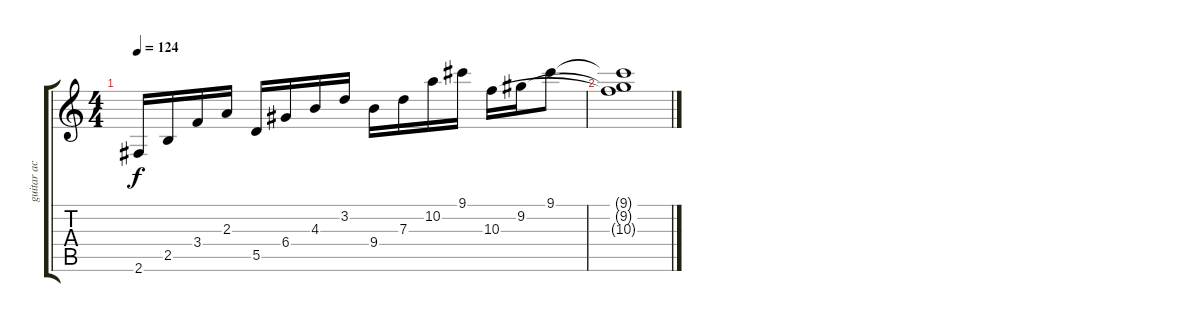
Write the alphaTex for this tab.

\track ("guitar ac" "guitar ac") {instrument acousticguitarnylon}
\staff {score tabs}
\tuning (E4 B3 G3 D3 A2 E2) {hide}
\ts (4 4)
\tempo 124
\clef g2
\ks c
2.6.16{dy f} 2.5.16 3.4.16 2.3.16 5.5.16 6.4.16 4.3.16 3.2.16 9.4.16 7.3.16 10.2.16 9.1.16 10.3.16 9.2.16 9.1.8 |
(9.1{t} 9.2{t} 10.3{t}).1
